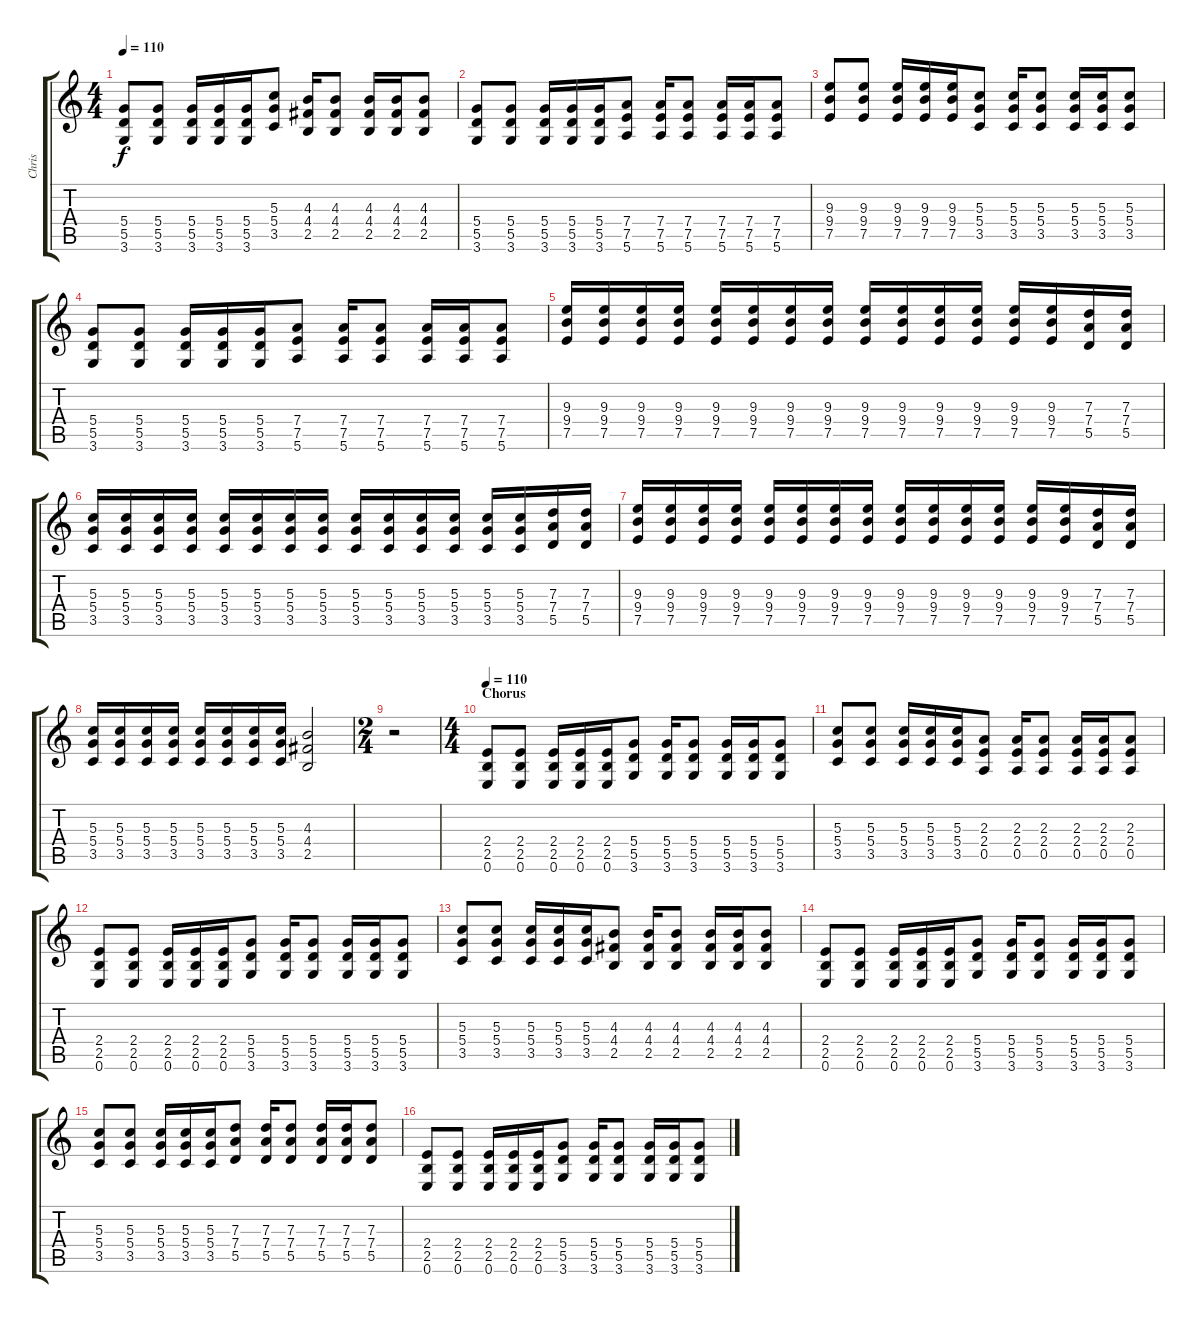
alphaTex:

\track ("Chris" "Chris") {instrument distortionguitar}
\staff {score tabs}
\tuning (E4 B3 G3 D3 A2 E2) {hide}
\ts (4 4)
\tempo 110
\clef g2
\ks c
(5.4 5.5 3.6).8{dy f} (5.4 5.5 3.6).8 (5.4 5.5 3.6).16 (5.4 5.5 3.6).16 (5.4 5.5 3.6).16 (5.3 5.4 3.5).8 (4.3 4.4 2.5).16 (4.3 4.4 2.5).8 (4.3 4.4 2.5).16 (4.3 4.4 2.5).16 (4.3 4.4 2.5).8 |
(5.4 5.5 3.6).8 (5.4 5.5 3.6).8 (5.4 5.5 3.6).16 (5.4 5.5 3.6).16 (5.4 5.5 3.6).16 (7.4 7.5 5.6).8 (7.4 7.5 5.6).16 (7.4 7.5 5.6).8 (7.4 7.5 5.6).16 (7.4 7.5 5.6).16 (7.4 7.5 5.6).8 |
(9.3 9.4 7.5).8 (9.3 9.4 7.5).8 (9.3 9.4 7.5).16 (9.3 9.4 7.5).16 (9.3 9.4 7.5).16 (5.3 5.4 3.5).8 (5.3 5.4 3.5).16 (5.3 5.4 3.5).8 (5.3 5.4 3.5).16 (5.3 5.4 3.5).16 (5.3 5.4 3.5).8 |
(5.4 5.5 3.6).8 (5.4 5.5 3.6).8 (5.4 5.5 3.6).16 (5.4 5.5 3.6).16 (5.4 5.5 3.6).16 (7.4 7.5 5.6).8 (7.4 7.5 5.6).16 (7.4 7.5 5.6).8 (7.4 7.5 5.6).16 (7.4 7.5 5.6).16 (7.4 7.5 5.6).8 |
(9.3 9.4 7.5).16 (9.3 9.4 7.5).16 (9.3 9.4 7.5).16 (9.3 9.4 7.5).16 (9.3 9.4 7.5).16 (9.3 9.4 7.5).16 (9.3 9.4 7.5).16 (9.3 9.4 7.5).16 (9.3 9.4 7.5).16 (9.3 9.4 7.5).16 (9.3 9.4 7.5).16 (9.3 9.4 7.5).16 (9.3 9.4 7.5).16 (9.3 9.4 7.5).16 (7.3 7.4 5.5).16 (7.3 7.4 5.5).16 |
(5.3 5.4 3.5).16 (5.3 5.4 3.5).16 (5.3 5.4 3.5).16 (5.3 5.4 3.5).16 (5.3 5.4 3.5).16 (5.3 5.4 3.5).16 (5.3 5.4 3.5).16 (5.3 5.4 3.5).16 (5.3 5.4 3.5).16 (5.3 5.4 3.5).16 (5.3 5.4 3.5).16 (5.3 5.4 3.5).16 (5.3 5.4 3.5).16 (5.3 5.4 3.5).16 (7.3 7.4 5.5).16 (7.3 7.4 5.5).16 |
(9.3 9.4 7.5).16 (9.3 9.4 7.5).16 (9.3 9.4 7.5).16 (9.3 9.4 7.5).16 (9.3 9.4 7.5).16 (9.3 9.4 7.5).16 (9.3 9.4 7.5).16 (9.3 9.4 7.5).16 (9.3 9.4 7.5).16 (9.3 9.4 7.5).16 (9.3 9.4 7.5).16 (9.3 9.4 7.5).16 (9.3 9.4 7.5).16 (9.3 9.4 7.5).16 (7.3 7.4 5.5).16 (7.3 7.4 5.5).16 |
(5.3 5.4 3.5).16 (5.3 5.4 3.5).16 (5.3 5.4 3.5).16 (5.3 5.4 3.5).16 (5.3 5.4 3.5).16 (5.3 5.4 3.5).16 (5.3 5.4 3.5).16 (5.3 5.4 3.5).16 (4.3 4.4 2.5).2 |
\ts (2 4)
r.2 |
\ts (4 4)
\section ("" "Chorus")
\tempo 110
(2.4 2.5 0.6).8 (2.4 2.5 0.6).8 (2.4 2.5 0.6).16 (2.4 2.5 0.6).16 (2.4 2.5 0.6).16 (5.4 5.5 3.6).8 (5.4 5.5 3.6).16 (5.4 5.5 3.6).8 (5.4 5.5 3.6).16 (5.4 5.5 3.6).16 (5.4 5.5 3.6).8 |
(5.3 5.4 3.5).8 (5.3 5.4 3.5).8 (5.3 5.4 3.5).16 (5.3 5.4 3.5).16 (5.3 5.4 3.5).16 (2.3 2.4 0.5).8 (2.3 2.4 0.5).16 (2.3 2.4 0.5).8 (2.3 2.4 0.5).16 (2.3 2.4 0.5).16 (2.3 2.4 0.5).8 |
(2.4 2.5 0.6).8 (2.4 2.5 0.6).8 (2.4 2.5 0.6).16 (2.4 2.5 0.6).16 (2.4 2.5 0.6).16 (5.4 5.5 3.6).8 (5.4 5.5 3.6).16 (5.4 5.5 3.6).8 (5.4 5.5 3.6).16 (5.4 5.5 3.6).16 (5.4 5.5 3.6).8 |
(5.3 5.4 3.5).8 (5.3 5.4 3.5).8 (5.3 5.4 3.5).16 (5.3 5.4 3.5).16 (5.3 5.4 3.5).16 (4.3 4.4 2.5).8 (4.3 4.4 2.5).16 (4.3 4.4 2.5).8 (4.3 4.4 2.5).16 (4.3 4.4 2.5).16 (4.3 4.4 2.5).8 |
(2.4 2.5 0.6).8 (2.4 2.5 0.6).8 (2.4 2.5 0.6).16 (2.4 2.5 0.6).16 (2.4 2.5 0.6).16 (5.4 5.5 3.6).8 (5.4 5.5 3.6).16 (5.4 5.5 3.6).8 (5.4 5.5 3.6).16 (5.4 5.5 3.6).16 (5.4 5.5 3.6).8 |
(5.3 5.4 3.5).8 (5.3 5.4 3.5).8 (5.3 5.4 3.5).16 (5.3 5.4 3.5).16 (5.3 5.4 3.5).16 (7.3 7.4 5.5).8 (7.3 7.4 5.5).16 (7.3 7.4 5.5).8 (7.3 7.4 5.5).16 (7.3 7.4 5.5).16 (7.3 7.4 5.5).8 |
(2.4 2.5 0.6).8 (2.4 2.5 0.6).8 (2.4 2.5 0.6).16 (2.4 2.5 0.6).16 (2.4 2.5 0.6).16 (5.4 5.5 3.6).8 (5.4 5.5 3.6).16 (5.4 5.5 3.6).8 (5.4 5.5 3.6).16 (5.4 5.5 3.6).16 (5.4 5.5 3.6).8
